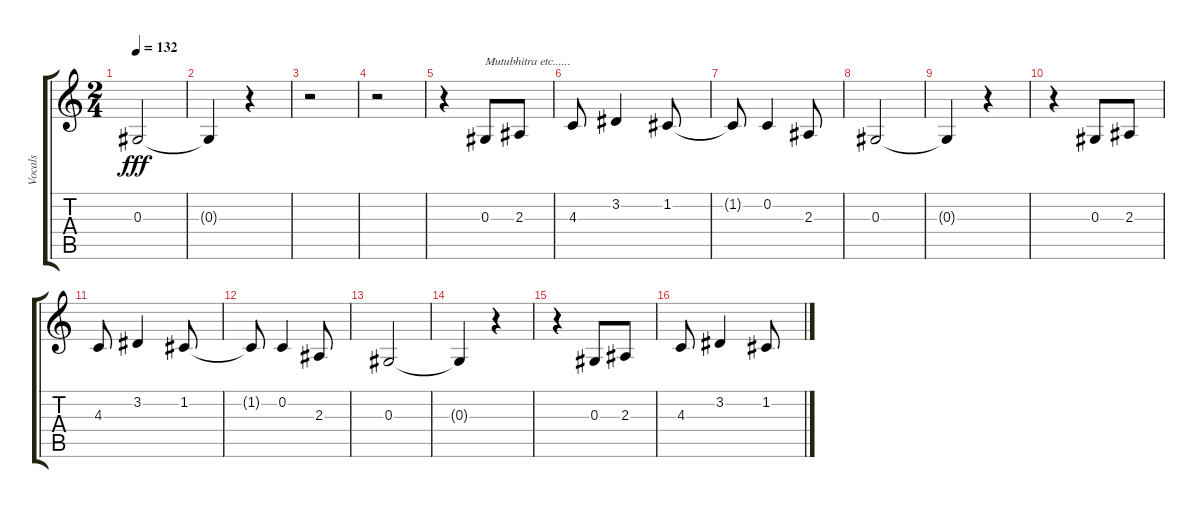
\track ("Vocals" "Vocals") {instrument tenorsax}
\staff {score tabs}
\tuning (F4 C4 Ab3 Eb3 Bb2 F2) {hide}
\ts (2 4)
\tempo 132
\clef g2
\ks c
0.3.2{dy fff} |
0.3{t}.4 r.4 |
r.2 |
r.2 |
r.4 0.3.8{txt "Mutubhitra etc......"} 2.3.8 |
4.3.8 3.2.4 1.2.8 |
1.2{t}.8 0.2.4 2.3.8 |
0.3.2 |
0.3{t}.4 r.4 |
r.4 0.3.8 2.3.8 |
4.3.8 3.2.4 1.2.8 |
1.2{t}.8 0.2.4 2.3.8 |
0.3.2 |
0.3{t}.4 r.4 |
r.4 0.3.8 2.3.8 |
4.3.8 3.2.4 1.2.8
